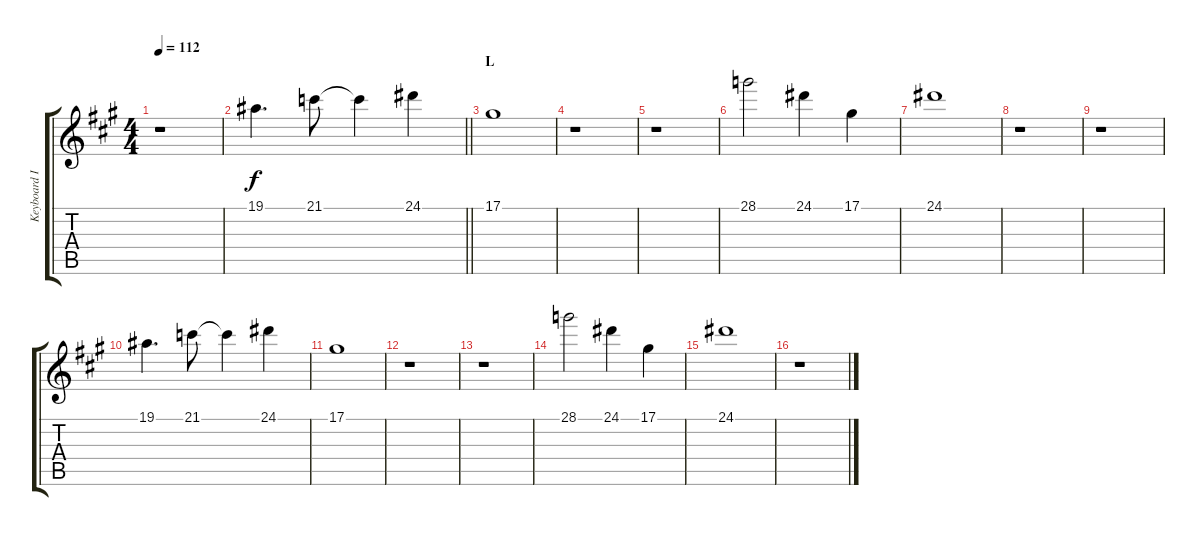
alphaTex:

\track ("Keyboard II" "Keyboard I") {instrument pad1newage}
\staff {score tabs}
\tuning (Eb4 Bb3 Gb3 Db3 Ab2 Eb2) {hide}
\ts (4 4)
\tempo 112
\clef g2
\ks a
r.1{dy f} |
\barLineRight lightlight
19.1.4{d} 21.1.8 21.1{t}.4 24.1.4 |
\section ("" "L")
17.1.1 |
r.1 |
r.1 |
28.1.2 24.1.4 17.1.4 |
24.1.1 |
r.1 |
r.1 |
19.1.4{d} 21.1.8 21.1{t}.4 24.1.4 |
17.1.1 |
r.1 |
r.1 |
28.1.2 24.1.4 17.1.4 |
24.1.1 |
r.1
